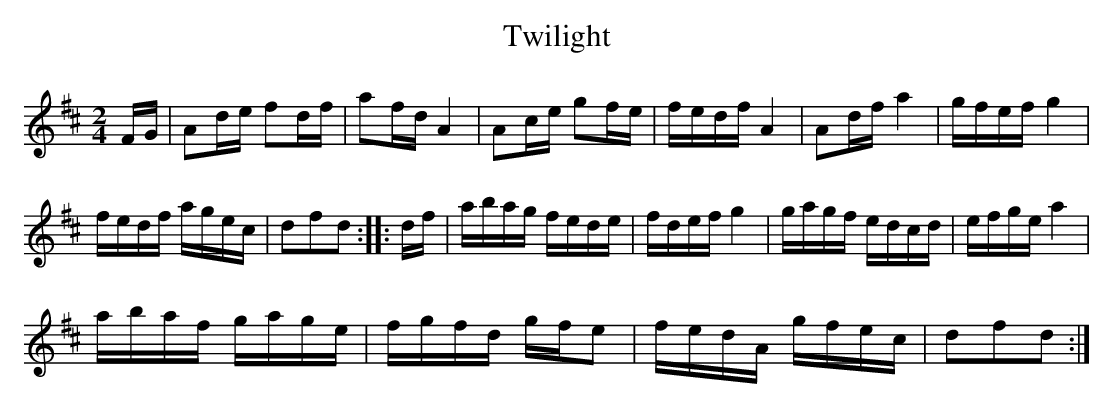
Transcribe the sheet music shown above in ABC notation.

X:1
T:Twilight
M:2/4
L:1/16
K:D
FG|A2de f2df|a2fd A4|A2ce g2fe|fedf A4|A2df a4|gfef g4|
fedf agec|d2f2d2::df|abag fede|fdef g4|gagf edcd|efge a4|
abaf gage|fgfd gfe2|fedA gfec|d2f2d2:|
